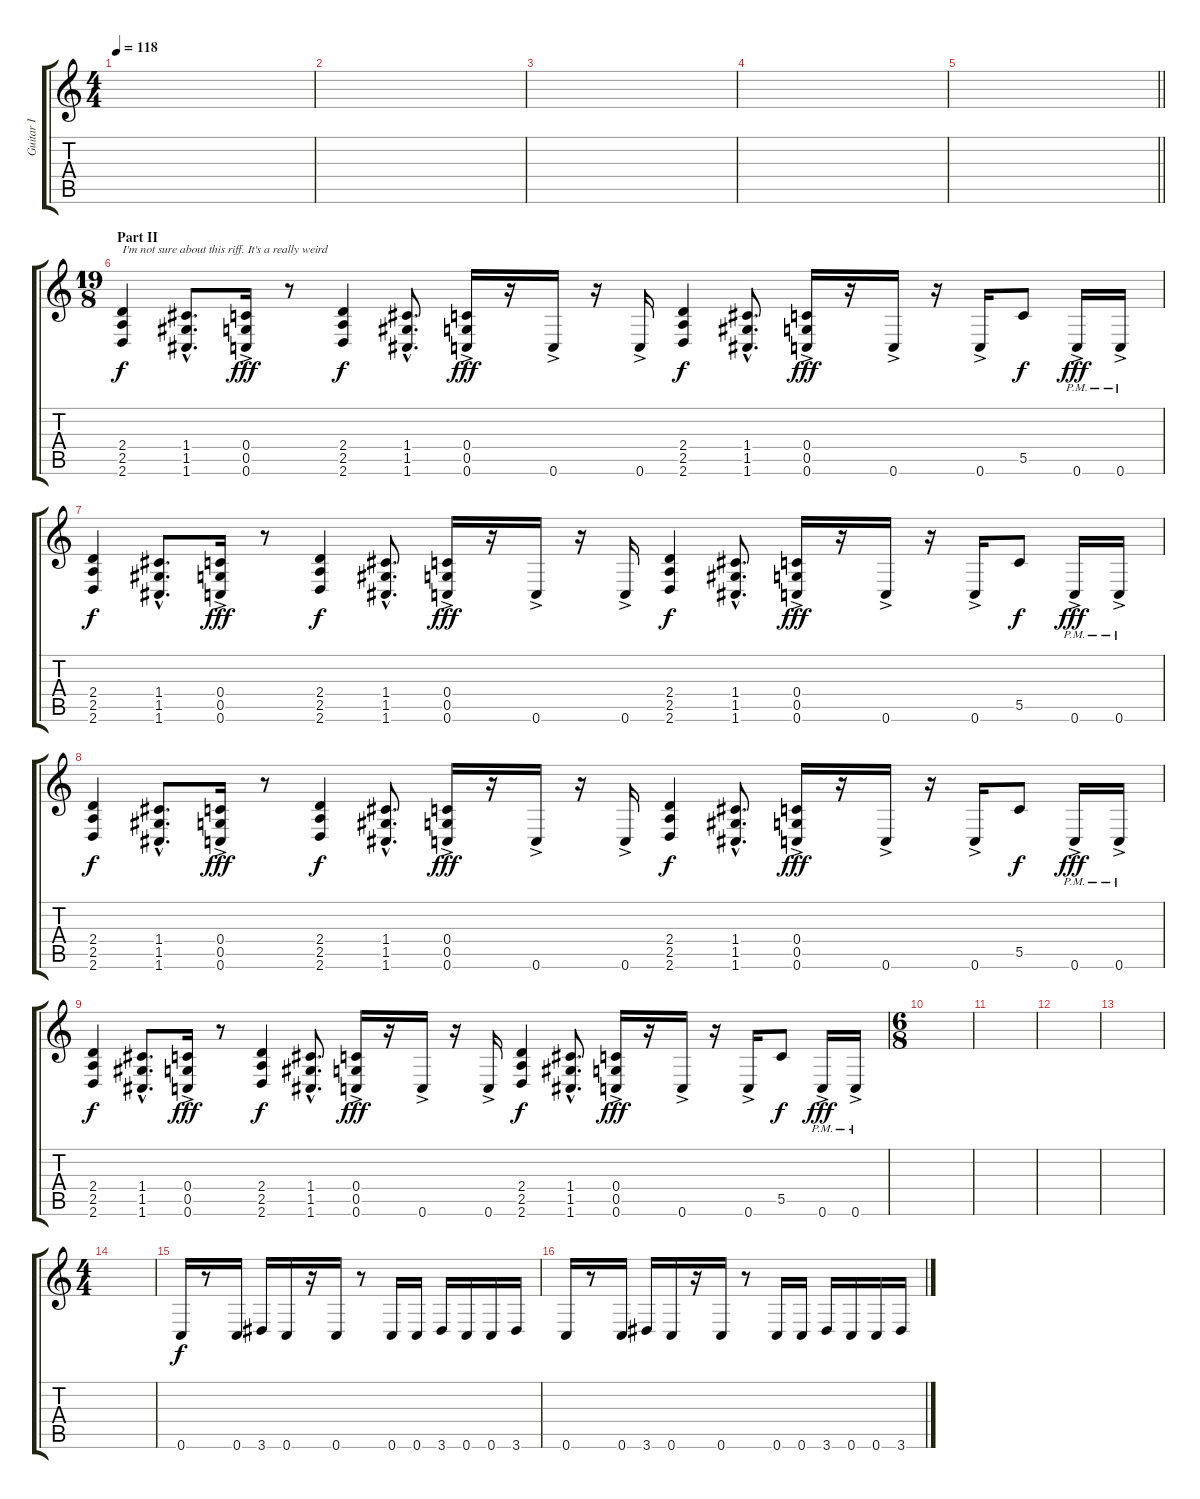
\track ("Guitar I" "Guitar I") {instrument electricguitarjazz}
\staff {score tabs}
\tuning (D4 A3 F3 C3 G2 C2) {hide}
\ts (4 4)
\tempo 118
\clef g2
\ks c
|
|
|
|
\barLineRight lightlight
|
\ts (19 8)
\section ("" "Part II")
(2.4 2.5 2.6).4{txt "I'm not sure about this riff. It's a really weird" volume 14 balance 14 instrument distortionguitar} (1.4{hac} 1.5{hac} 1.6{hac}).8{d} (0.4 0.5 0.6{ac}).16{dy fff} r.8 (2.4 2.5 2.6).4{dy f} (1.4{hac} 1.5{hac} 1.6{hac}).8{d} (0.4 0.5 0.6{ac}).16{dy fff} r.16 0.6{ac}.16 r.16 0.6{ac}.16 (2.4 2.5 2.6).4{dy f} (1.4{hac} 1.5{hac} 1.6{hac}).8{d} (0.4 0.5 0.6{ac}).16{dy fff} r.16 0.6{ac}.16 r.16 0.6{ac}.16 5.5.8{dy f} 0.6{ac pm}.16{dy fff} 0.6{ac pm}.16 |
(2.4 2.5 2.6).4{dy f} (1.4{hac} 1.5{hac} 1.6{hac}).8{d} (0.4 0.5 0.6{ac}).16{dy fff} r.8 (2.4 2.5 2.6).4{dy f} (1.4{hac} 1.5{hac} 1.6{hac}).8{d} (0.4 0.5 0.6{ac}).16{dy fff} r.16 0.6{ac}.16 r.16 0.6{ac}.16 (2.4 2.5 2.6).4{dy f} (1.4{hac} 1.5{hac} 1.6{hac}).8{d} (0.4 0.5 0.6{ac}).16{dy fff} r.16 0.6{ac}.16 r.16 0.6{ac}.16 5.5.8{dy f} 0.6{ac pm}.16{dy fff} 0.6{ac pm}.16 |
(2.4 2.5 2.6).4{dy f} (1.4{hac} 1.5{hac} 1.6{hac}).8{d} (0.4 0.5 0.6{ac}).16{dy fff} r.8 (2.4 2.5 2.6).4{dy f} (1.4{hac} 1.5{hac} 1.6{hac}).8{d} (0.4 0.5 0.6{ac}).16{dy fff} r.16 0.6{ac}.16 r.16 0.6{ac}.16 (2.4 2.5 2.6).4{dy f} (1.4{hac} 1.5{hac} 1.6{hac}).8{d} (0.4 0.5 0.6{ac}).16{dy fff} r.16 0.6{ac}.16 r.16 0.6{ac}.16 5.5.8{dy f} 0.6{ac pm}.16{dy fff} 0.6{ac pm}.16 |
(2.4 2.5 2.6).4{dy f} (1.4{hac} 1.5{hac} 1.6{hac}).8{d} (0.4 0.5 0.6{ac}).16{dy fff} r.8 (2.4 2.5 2.6).4{dy f} (1.4{hac} 1.5{hac} 1.6{hac}).8{d} (0.4 0.5 0.6{ac}).16{dy fff} r.16 0.6{ac}.16 r.16 0.6{ac}.16 (2.4 2.5 2.6).4{dy f} (1.4{hac} 1.5{hac} 1.6{hac}).8{d} (0.4 0.5 0.6{ac}).16{dy fff} r.16 0.6{ac}.16 r.16 0.6{ac}.16 5.5.8{dy f} 0.6{ac pm}.16{dy fff} 0.6{ac pm}.16 |
\ts (6 8)
|
|
|
|
\ts (4 4)
|
0.6.16{dy f volume 13 balance 8 instrument distortionguitar} r.8 0.6.16 3.6.16 0.6.16 r.16 0.6.16 r.8 0.6.16 0.6.16 3.6.16 0.6.16 0.6.16 3.6.16 |
0.6.16 r.8 0.6.16 3.6.16 0.6.16 r.16 0.6.16 r.8 0.6.16 0.6.16 3.6.16 0.6.16 0.6.16 3.6.16
